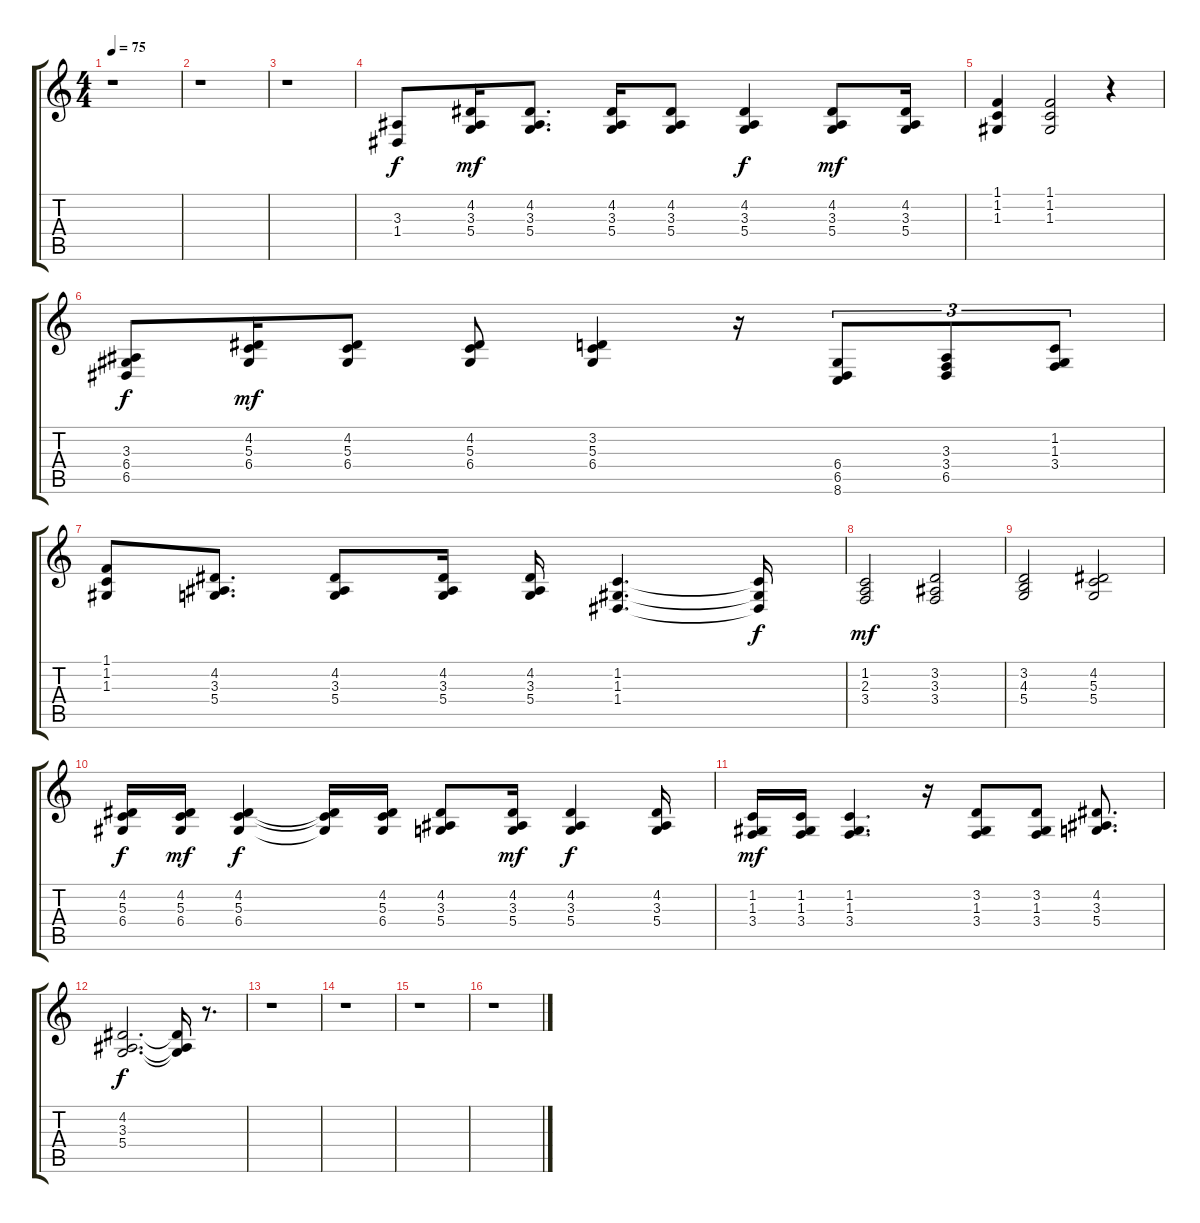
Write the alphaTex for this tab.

\track "" {instrument voiceoohs}
\staff {score tabs}
\tuning (E4 B3 G3 D3 A2 E2) {hide}
\ts (4 4)
\tempo 75
\clef g2
\ks c
r.1{dy f} |
r.1 |
r.1 |
(3.3 1.4).8 (4.2 3.3 5.4).16{dy mf} (4.2 3.3 5.4).8{d} (4.2 3.3 5.4).16 (4.2 3.3 5.4).8 (4.2 3.3 5.4).4{dy f} (4.2 3.3 5.4).8{dy mf} (4.2 3.3 5.4).16 |
(1.1 1.2 1.3).4 (1.1 1.2 1.3).2 r.4 |
(3.3 6.4 6.5).8{dy f} (4.2 5.3 6.4).16{dy mf} (4.2 5.3 6.4).8 (4.2 5.3 6.4).8 (3.2 5.3 6.4).4 r.16 (6.4 6.5 8.6).8{tu (3 2)} (3.3 3.4 6.5).8{tu (3 2)} (1.2 1.3 3.4).8{tu (3 2)} |
(1.1 1.2 1.3).8 (4.2 3.3 5.4).8{d} (4.2 3.3 5.4).8 (4.2 3.3 5.4).16 (4.2 3.3 5.4).16 (1.2 1.3 1.4).4{d} (1.2{t} 1.3{t} 1.4{t}).16{dy f} |
(1.2 2.3 3.4).2{dy mf} (3.2 3.3 3.4).2 |
(3.2 4.3 5.4).2 (4.2 5.3 5.4).2 |
(4.2 5.3 6.4).16{dy f} (4.2 5.3 6.4).16{dy mf} (4.2 5.3 6.4).4{dy f} (4.2{t} 5.3{t} 6.4{t}).16 (4.2 5.3 6.4).16 (4.2 3.3 5.4).8 (4.2 3.3 5.4).16{dy mf} (4.2 3.3 5.4).4{dy f} (4.2 3.3 5.4).16 |
(1.2 1.3 3.4).16{dy mf} (1.2 1.3 3.4).16 (1.2 1.3 3.4).4{d} r.16 (3.2 1.3 3.4).8 (3.2 1.3 3.4).8 (4.2 3.3 5.4).8{d} |
(4.2 3.3 5.4).2{d dy f} (4.2{t} 3.3{t} 5.4{t}).16 r.8{d} |
r.1 |
r.1 |
r.1 |
r.1
